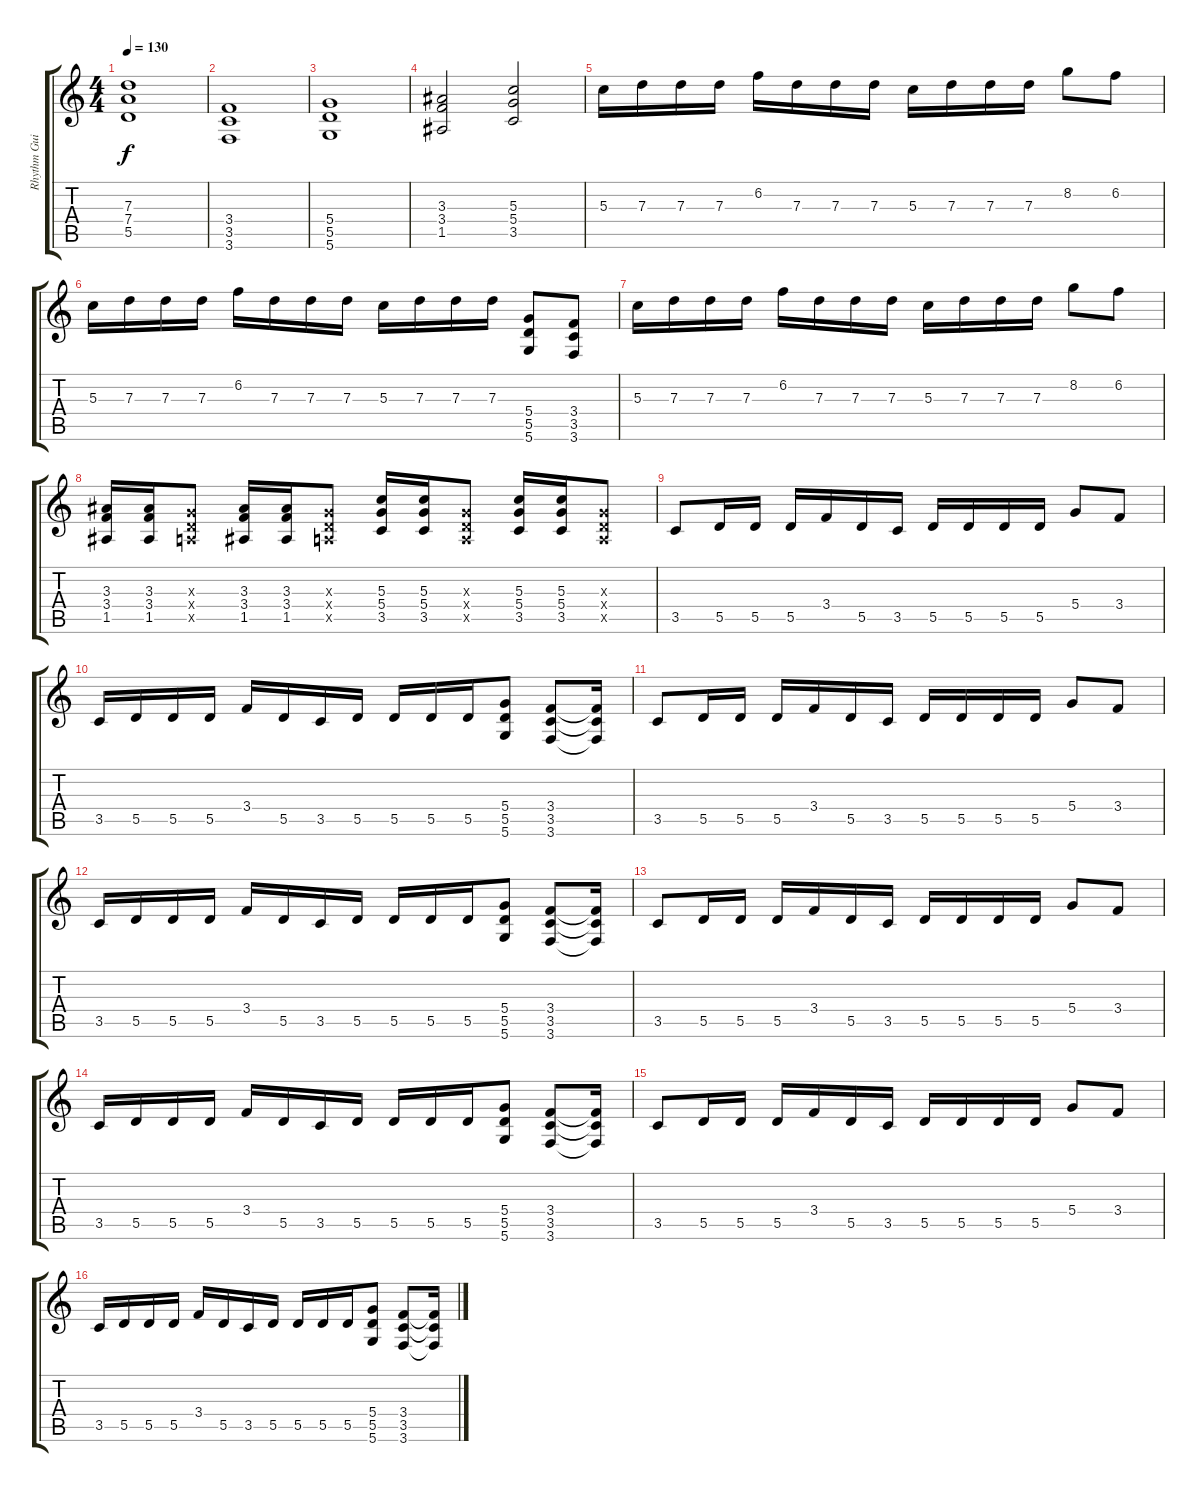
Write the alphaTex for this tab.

\track ("Rhythm Guitar" "Rhythm Gui") {instrument distortionguitar}
\staff {score tabs}
\tuning (E4 B3 G3 D3 A2 D2) {hide}
\ts (4 4)
\tempo 130
\clef g2
\ks c
(7.3 7.4 5.5).1{dy f} |
(3.4 3.5 3.6).1 |
(5.4 5.5 5.6).1 |
(3.3 3.4 1.5).2 (5.3 5.4 3.5).2 |
5.3.16 7.3.16 7.3.16 7.3.16 6.2.16 7.3.16 7.3.16 7.3.16 5.3.16 7.3.16 7.3.16 7.3.16 8.2.8 6.2.8 |
5.3.16 7.3.16 7.3.16 7.3.16 6.2.16 7.3.16 7.3.16 7.3.16 5.3.16 7.3.16 7.3.16 7.3.16 (5.4 5.5 5.6).8 (3.4 3.5 3.6).8 |
5.3.16 7.3.16 7.3.16 7.3.16 6.2.16 7.3.16 7.3.16 7.3.16 5.3.16 7.3.16 7.3.16 7.3.16 8.2.8 6.2.8 |
(3.3 3.4 1.5).16 (3.3 3.4 1.5).16 (0.3{x} 0.4{x} 0.5{x}).8 (3.3 3.4 1.5).16 (3.3 3.4 1.5).16 (0.3{x} 0.4{x} 0.5{x}).8 (5.3 5.4 3.5).16 (5.3 5.4 3.5).16 (0.3{x} 0.4{x} 0.5{x}).8 (5.3 5.4 3.5).16 (5.3 5.4 3.5).16 (0.3{x} 0.4{x} 0.5{x}).8 |
3.5.8 5.5.16 5.5.16 5.5.16 3.4.16 5.5.16 3.5.16 5.5.16 5.5.16 5.5.16 5.5.16 5.4.8 3.4.8 |
3.5.16 5.5.16 5.5.16 5.5.16 3.4.16 5.5.16 3.5.16 5.5.16 5.5.16 5.5.16 5.5.16 (5.4 5.5 5.6).8 (3.4 3.5 3.6).8 (3.4{t} 3.5{t} 3.6{t}).16 |
3.5.8 5.5.16 5.5.16 5.5.16 3.4.16 5.5.16 3.5.16 5.5.16 5.5.16 5.5.16 5.5.16 5.4.8 3.4.8 |
3.5.16 5.5.16 5.5.16 5.5.16 3.4.16 5.5.16 3.5.16 5.5.16 5.5.16 5.5.16 5.5.16 (5.4 5.5 5.6).8 (3.4 3.5 3.6).8 (3.4{t} 3.5{t} 3.6{t}).16 |
3.5.8 5.5.16 5.5.16 5.5.16 3.4.16 5.5.16 3.5.16 5.5.16 5.5.16 5.5.16 5.5.16 5.4.8 3.4.8 |
3.5.16 5.5.16 5.5.16 5.5.16 3.4.16 5.5.16 3.5.16 5.5.16 5.5.16 5.5.16 5.5.16 (5.4 5.5 5.6).8 (3.4 3.5 3.6).8 (3.4{t} 3.5{t} 3.6{t}).16 |
3.5.8 5.5.16 5.5.16 5.5.16 3.4.16 5.5.16 3.5.16 5.5.16 5.5.16 5.5.16 5.5.16 5.4.8 3.4.8 |
3.5.16 5.5.16 5.5.16 5.5.16 3.4.16 5.5.16 3.5.16 5.5.16 5.5.16 5.5.16 5.5.16 (5.4 5.5 5.6).8 (3.4 3.5 3.6).8 (3.4{t} 3.5{t} 3.6{t}).16
